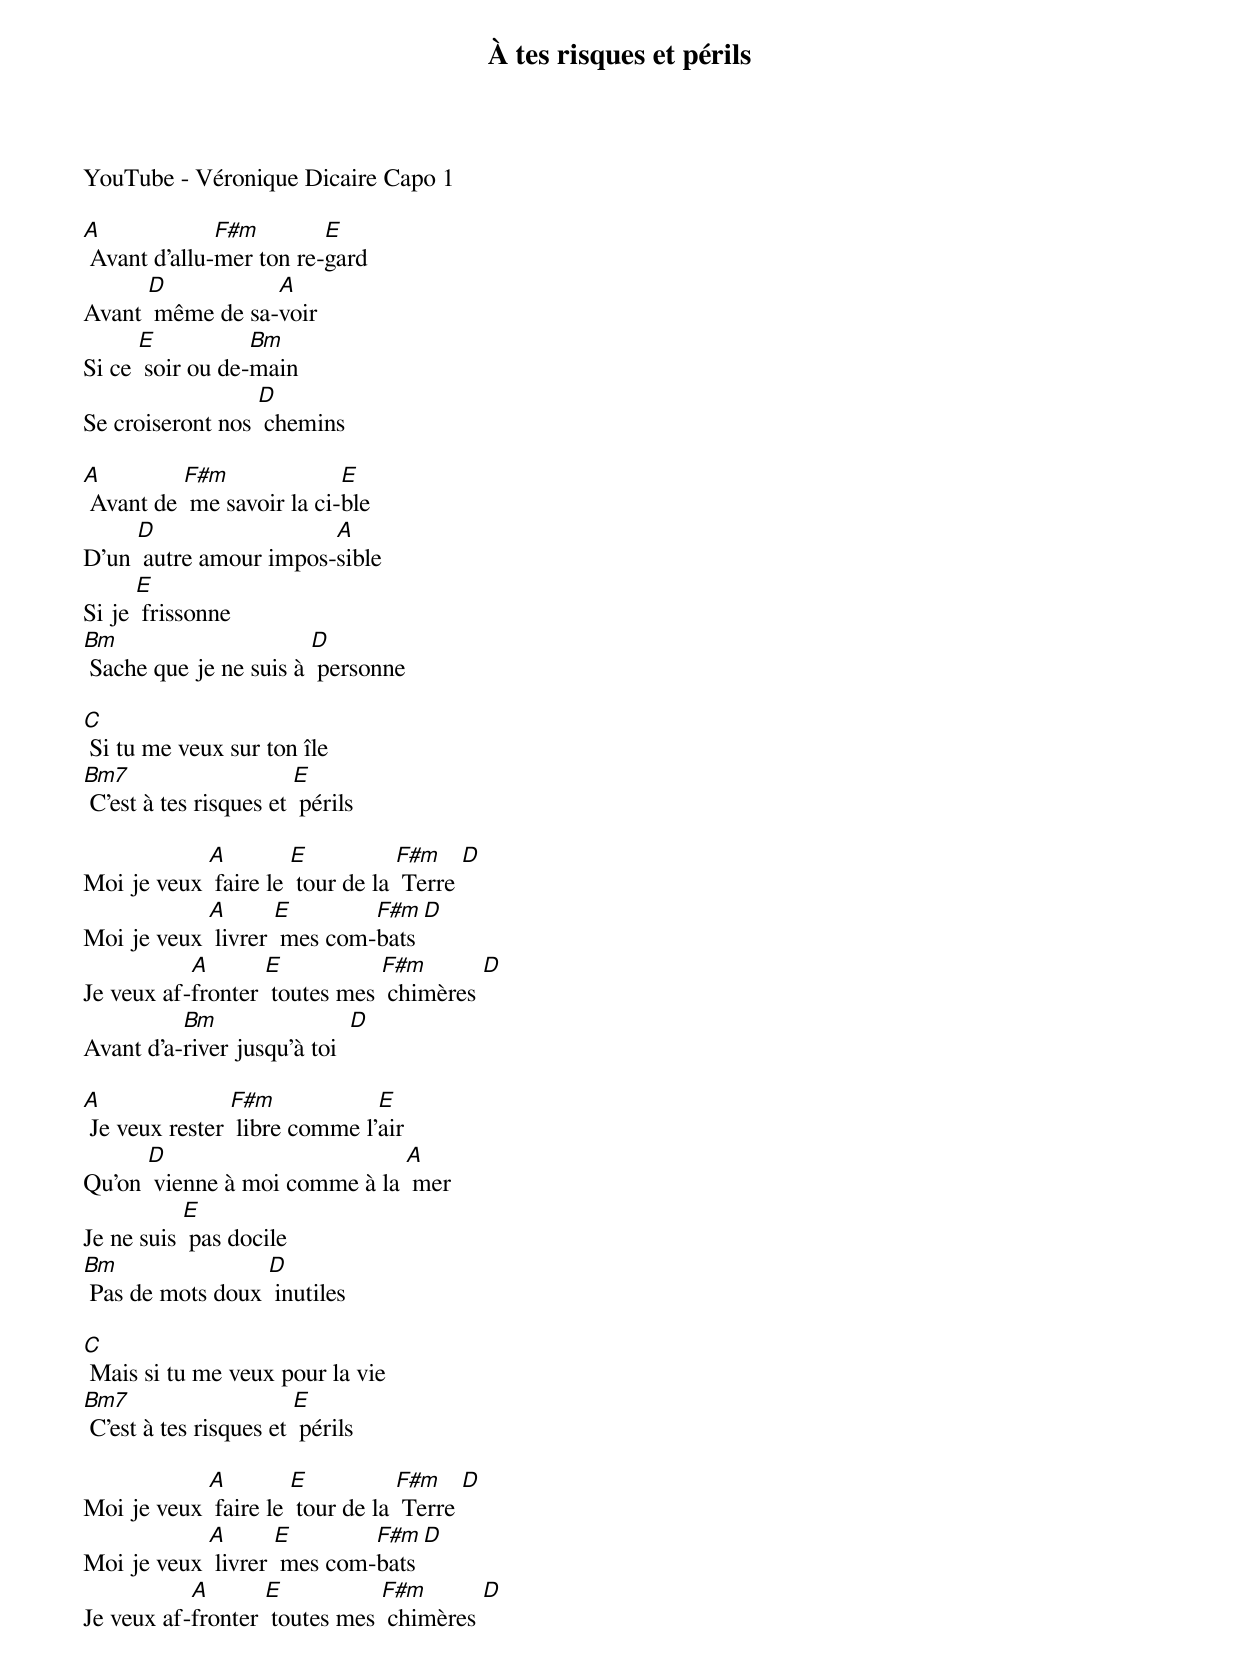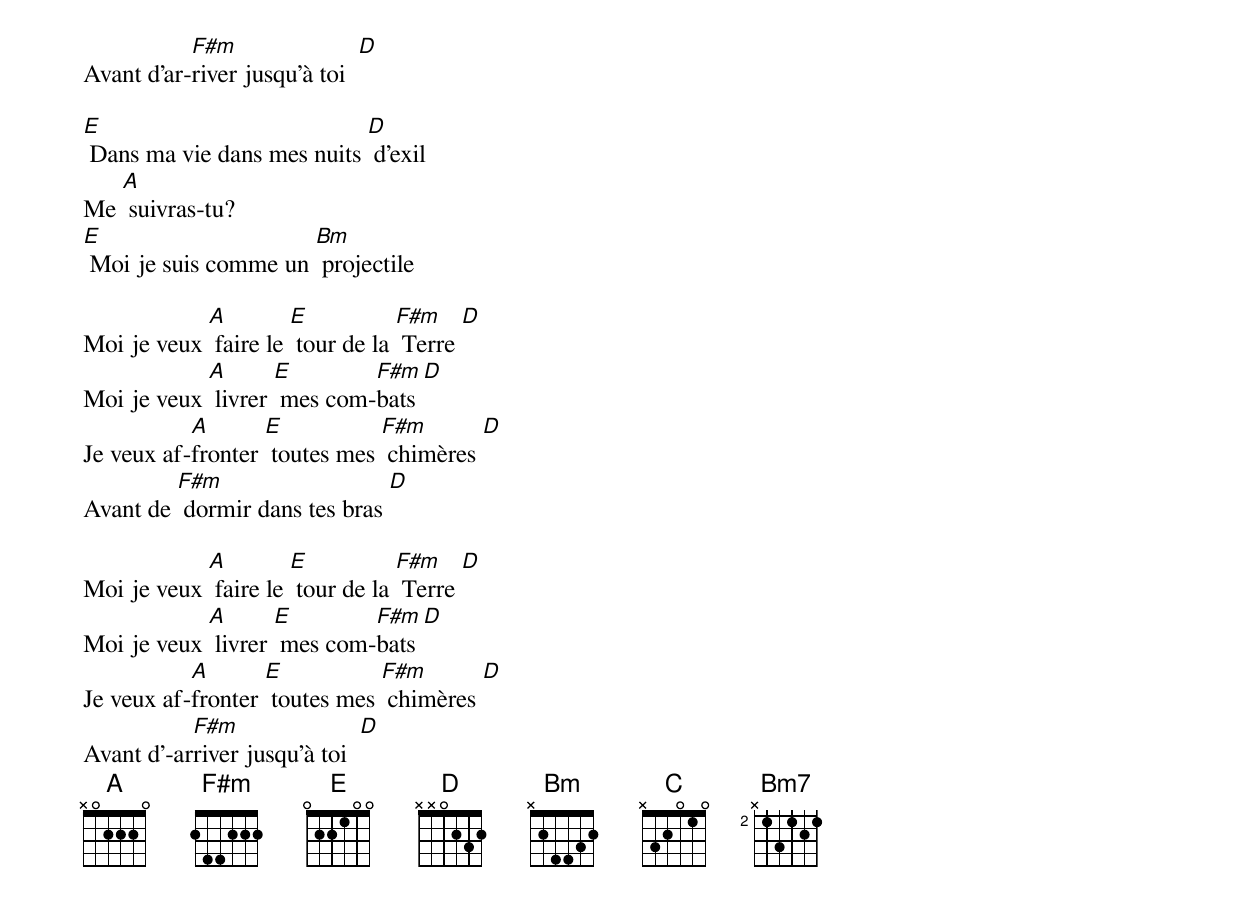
{t:À tes risques et périls  }
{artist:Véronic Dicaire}
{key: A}
<a title="YouTube Video" href="https://www.youtube.com/watch?v=LYrcXZGICzM" target="_blank">YouTube - Véronique Dicaire</a> Capo 1

[A] Avant d’allu-[F#m]mer ton re-[E]gard
Avant [D] même de sa-[A]voir
Si ce [E] soir ou de-[Bm]main
Se croiseront nos [D] chemins

[A] Avant de [F#m] me savoir la ci-[E]ble
D’un [D] autre amour impos-[A]sible
Si je [E] frissonne
[Bm] Sache que je ne suis à [D] personne

[C] Si tu me veux sur ton île
[Bm7] C’est à tes risques et [E] périls

Moi je veux [A] faire le [E] tour de la [F#m] Terre [D]
Moi je veux [A] livrer [E] mes com-[F#m]bats [D]
Je veux af-[A]fronter [E] toutes mes [F#m] chimères [D]
Avant d’a-[Bm]river jusqu’à toi  [D]

[A] Je veux rester [F#m] libre comme l’[E]air
Qu’on [D] vienne à moi comme à la [A] mer
Je ne suis [E] pas docile
[Bm] Pas de mots doux [D] inutiles

[C] Mais si tu me veux pour la vie
[Bm7] C’est à tes risques et [E] périls

Moi je veux [A] faire le [E] tour de la [F#m] Terre [D]
Moi je veux [A] livrer [E] mes com-[F#m]bats [D]
Je veux af-[A]fronter [E] toutes mes [F#m] chimères [D]
Avant d’ar-[F#m]river jusqu’à toi  [D]

[E] Dans ma vie dans mes nuits [D] d’exil
Me [A] suivras-tu?
[E] Moi je suis comme un [Bm] projectile

Moi je veux [A] faire le [E] tour de la [F#m] Terre [D]
Moi je veux [A] livrer [E] mes com-[F#m]bats [D]
Je veux af-[A]fronter [E] toutes mes [F#m] chimères [D]
Avant de [F#m] dormir dans tes bras [D]

Moi je veux [A] faire le [E] tour de la [F#m] Terre [D]
Moi je veux [A] livrer [E] mes com-[F#m]bats [D]
Je veux af-[A]fronter [E] toutes mes [F#m] chimères [D]
Avant d'-ar[F#m]river jusqu'à toi  [D]
